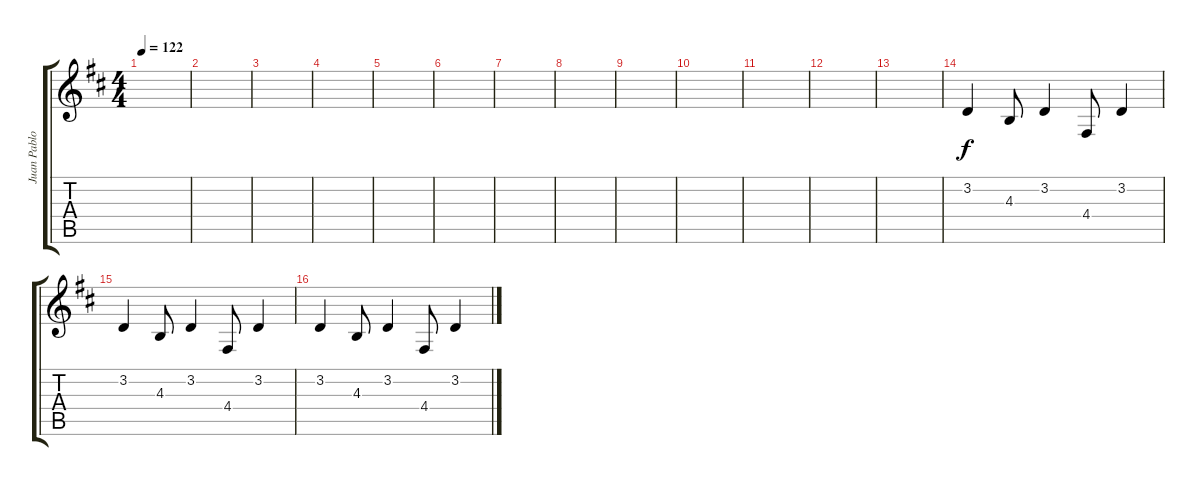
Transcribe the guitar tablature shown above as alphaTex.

\track ("Juan Pablo Giron" "Juan Pablo") {instrument acousticgrandpiano}
\staff {score tabs}
\tuning (E4 B3 G3 D3 A2 E2) {hide}
\ts (4 4)
\tempo 122
\clef g2
\ks d
|
|
|
|
|
|
|
|
|
|
|
|
|
3.2.4 4.3.8 3.2.4 4.4.8 3.2.4 |
3.2.4 4.3.8 3.2.4 4.4.8 3.2.4 |
3.2.4 4.3.8 3.2.4 4.4.8 3.2.4
